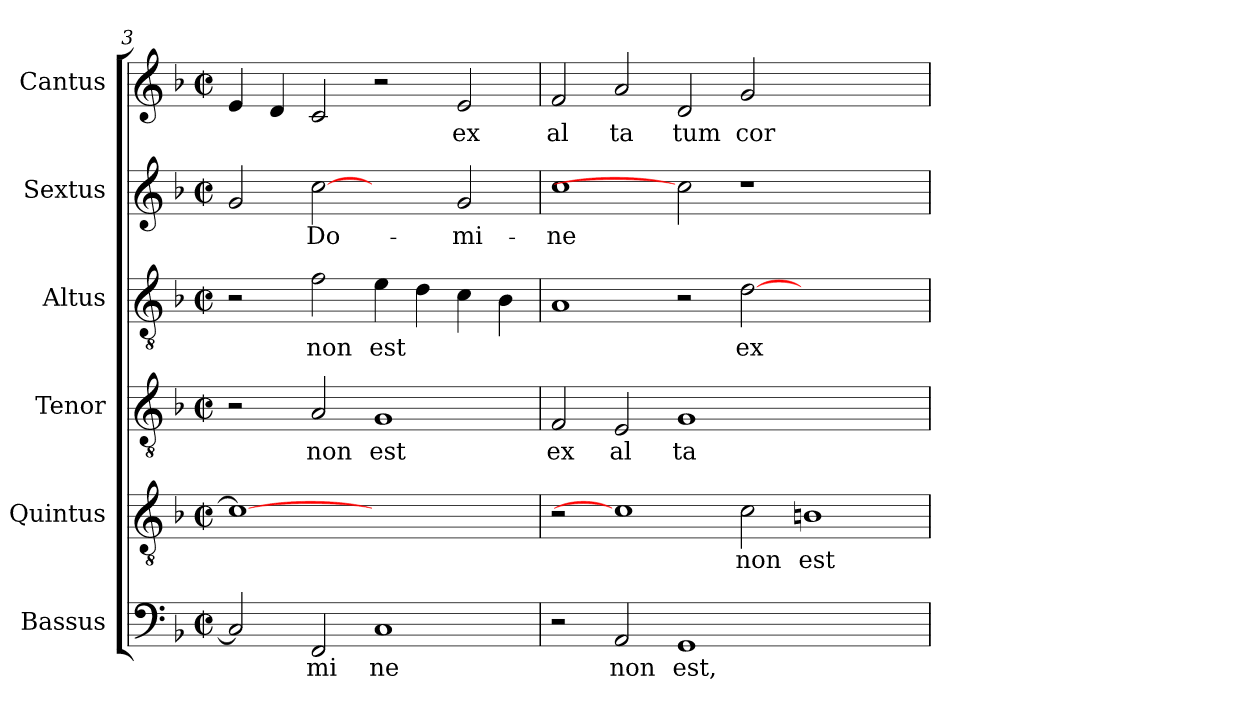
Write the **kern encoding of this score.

**kern	**text	**kern	**text	**kern	**text	**kern	**text	**kern	**text	**kern	**text
*part6	*part6	*part5	*part5	*part4	*part4	*part3	*part3	*part2	*part2	*part1	*part1
*staff6	*staff6	*staff5	*staff5	*staff4	*staff4	*staff3	*staff3	*staff2	*staff2	*staff1	*staff1
*I"Bassus	*	*I"Quintus	*	*I"Tenor	*	*I"Altus	*	*I"Sextus	*	*I"Cantus	*
*clefF4	*	*clefGv2	*	*clefGv2	*	*clefGv2	*	*clefG2	*	*clefG2	*
*k[b-]	*	*k[b-]	*	*k[b-]	*	*k[b-]	*	*k[b-]	*	*k[b-]	*
*F:	*	*F:	*	*F:	*	*F:	*	*F:	*	*F:	*
*M2/2	*	*M2/2	*	*M2/2	*	*M2/2	*	*M2/2	*	*M2/2	*
*met(c|)	*	*met(c|)	*	*met(c|)	*	*met(c|)	*	*met(c|)	*	*met(c|)	*
=3	=3	=3	=3	=3	=3	=3	=3	=3	=3	=3	=3
2C/]	.	1c_	.	2r	.	2r	.	2g/	.	4e/	.
.	.	.	.	.	.	.	.	.	.	4d/	.
!	!LO:LY:b:cj	!	!	!	!LO:LY:b:cj	!	!LO:LY:b:cj	!	!LO:LY:b:cj	!	!
2FF/	mi	.	.	2A/	non	2f\	non	[2cc	Do-	2c/	.
!	!LO:LY:b:cj	!	!	!	!LO:LY:b:cj	!	!LO:LY:b	!	!	!	!
1C	ne	1ryy	.	1G	est	4e\	est	2ryy	.	2r	.
.	.	.	.	.	.	4d\	.	.	.	.	.
!	!	!	!	!	!	!	!	!	!LO:LY:b:cj	!	!LO:LY:b:cj
.	.	.	.	.	.	4c\	.	2g/	-mi-	2e/	ex
.	.	.	.	.	.	4B-\	.	.	.	.	.
=4	=4	=4	=4	=4	=4	=4	=4	=4	=4	=4	=4
!	!	!	!	!	!LO:LY:b:cj	!	!	!	!LO:LY:b:cj	!	!LO:LY:b:cj
2r	.	2r	.	2F/	ex	1A	.	1cc	-ne	2f/	al
!	!LO:LY:b:cj	!	!	!	!LO:LY:b:cj	!	!	!	!	!	!LO:LY:b:cj
2AA/	non	1c]	.	2E/	al	.	.	.	.	2a/	ta
!	!LO:LY:b:cj	!	!	!	!LO:LY:b:cj	!	!	!	!	!	!LO:LY:b:cj
1GG	est,	.	.	1G	ta	2r	.	2cc]	.	2d/	tum
!	!	!	!LO:LY:b:cj	!	!	!	!LO:LY:b:cj	!	!	!	!LO:LY:b:cj
.	.	2c\	non	.	.	[>2d\	ex-	1r	.	2g/	cor
!	!	!	!LO:LY:b:cj	!	!	!	!	!	!	!	!
1ryy	.	1Bn	est	1ryy	.	1ryy	.	.	.	1ryy	.
.	.	.	.	.	.	.	.	2ryy	.	.	.
=	=	=	=	=	=	=	=	=	=	=	=
*-	*-	*-	*-	*-	*-	*-	*-	*-	*-	*-	*-
